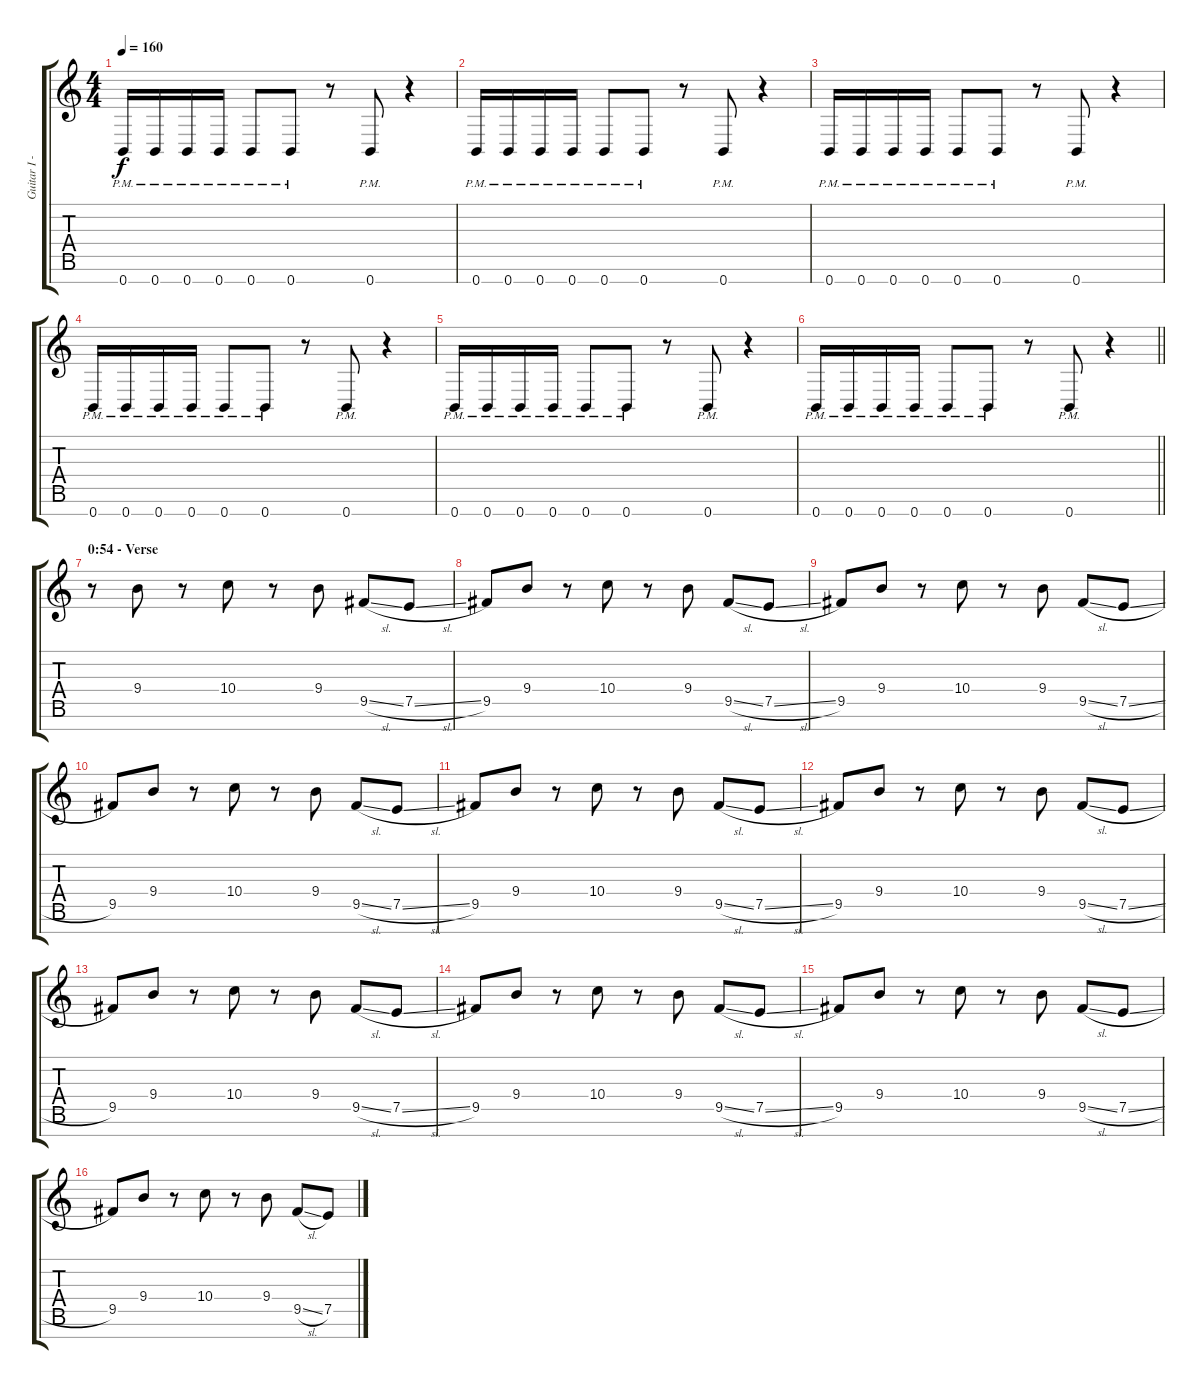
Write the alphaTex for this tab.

\track ("Guitar I - Distortion [Solo]" "Guitar I -") {instrument distortionguitar}
\staff {score tabs}
\tuning (E4 B3 G3 D3 A2 E2 B1) {hide}
\ts (4 4)
\tempo 160
\clef g2
\ks c
0.7{pm}.16{dy f} 0.7{pm}.16 0.7{pm}.16 0.7{pm}.16 0.7{pm}.8 0.7{pm}.8 r.8 0.7{pm}.8 r.4 |
0.7{pm}.16 0.7{pm}.16 0.7{pm}.16 0.7{pm}.16 0.7{pm}.8 0.7{pm}.8 r.8 0.7{pm}.8 r.4 |
0.7{pm}.16 0.7{pm}.16 0.7{pm}.16 0.7{pm}.16 0.7{pm}.8 0.7{pm}.8 r.8 0.7{pm}.8 r.4 |
0.7{pm}.16 0.7{pm}.16 0.7{pm}.16 0.7{pm}.16 0.7{pm}.8 0.7{pm}.8 r.8 0.7{pm}.8 r.4 |
0.7{pm}.16 0.7{pm}.16 0.7{pm}.16 0.7{pm}.16 0.7{pm}.8 0.7{pm}.8 r.8 0.7{pm}.8 r.4 |
\barLineRight lightlight
0.7{pm}.16 0.7{pm}.16 0.7{pm}.16 0.7{pm}.16 0.7{pm}.8 0.7{pm}.8 r.8 0.7{pm}.8 r.4 |
\section ("" "0:54 - Verse")
r.8 9.4.8 r.8 10.4.8 r.8 9.4.8 9.5{sl}.8 7.5{sl}.8 |
9.5.8 9.4.8 r.8 10.4.8 r.8 9.4.8 9.5{sl}.8 7.5{sl}.8 |
9.5.8 9.4.8 r.8 10.4.8 r.8 9.4.8 9.5{sl}.8 7.5{sl}.8 |
9.5.8 9.4.8 r.8 10.4.8 r.8 9.4.8 9.5{sl}.8 7.5{sl}.8 |
9.5.8 9.4.8 r.8 10.4.8 r.8 9.4.8 9.5{sl}.8 7.5{sl}.8 |
9.5.8 9.4.8 r.8 10.4.8 r.8 9.4.8 9.5{sl}.8 7.5{sl}.8 |
9.5.8 9.4.8 r.8 10.4.8 r.8 9.4.8 9.5{sl}.8 7.5{sl}.8 |
9.5.8 9.4.8 r.8 10.4.8 r.8 9.4.8 9.5{sl}.8 7.5{sl}.8 |
9.5.8 9.4.8 r.8 10.4.8 r.8 9.4.8 9.5{sl}.8 7.5{sl}.8 |
9.5.8 9.4.8 r.8 10.4.8 r.8 9.4.8 9.5{sl}.8 7.5{sl}.8
